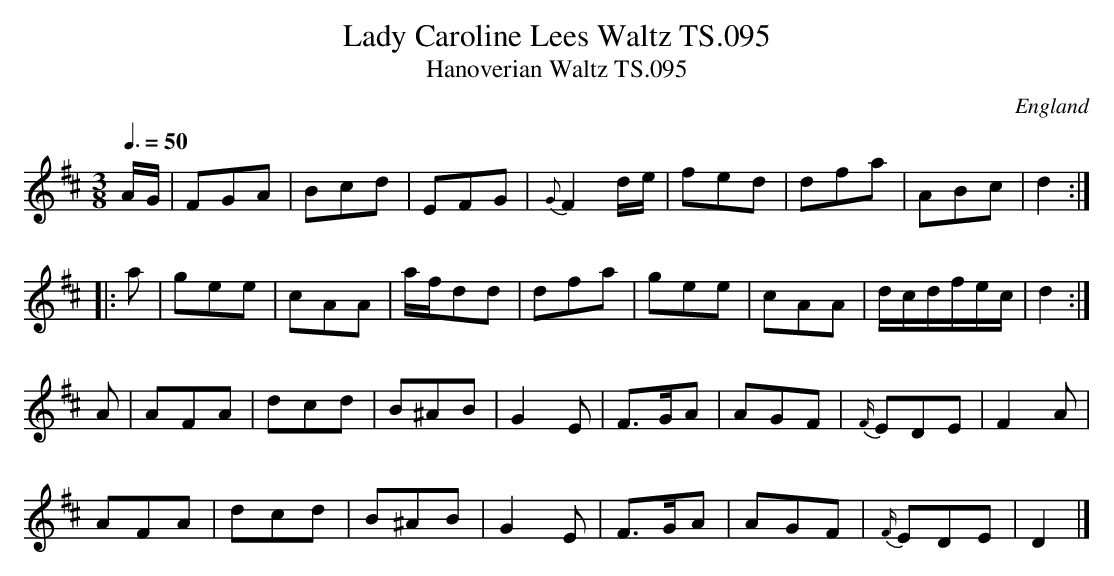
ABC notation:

X:1
T:Lady Caroline Lees Waltz TS.095
T:Hanoverian Waltz TS.095
M:3/8
L:1/8
Q:3/8=50
O:England
K:D major
A/G/|FGA|Bcd|EFG|{G}F2d/e/|fed|dfa|ABc|d2:|!
|:a|gee|cAA|a/f/dd|dfa|gee|cAA|d/c/d/f/e/c/|d2:|!
A|AFA|dcd|B^AB|G2E|F>GA|AGF|{F/}EDE|F2A|!
AFA|dcd|B^AB|G2E|F>GA|AGF|{F/}EDE|D2|]
